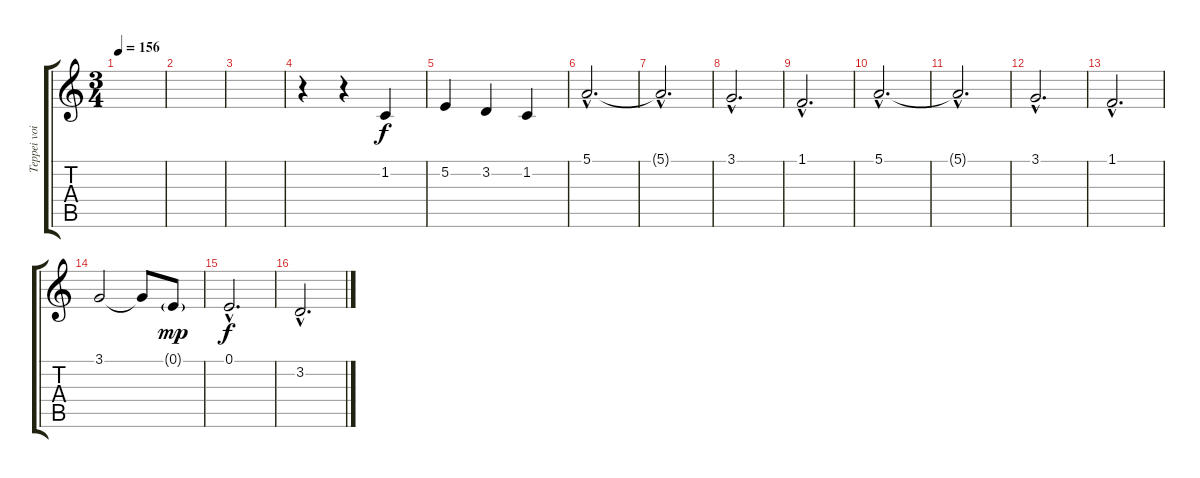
\track ("Teppei voice" "Teppei voi") {instrument clarinet}
\staff {score tabs}
\tuning (E4 B3 G3 D3 A2 E2) {hide}
\ts (3 4)
\tempo 156
\clef g2
\ks c
|
|
|
r.4 r.4 1.2.4 |
5.2.4 3.2.4 1.2.4 |
5.1{hac}.2{d} |
5.1{hac t}.2{d} |
3.1{hac}.2{d} |
1.1{hac}.2{d} |
5.1{hac}.2{d} |
5.1{hac t}.2{d} |
3.1{hac}.2{d} |
1.1{hac}.2{d} |
3.1.2 3.1{t}.8 0.1{g}.8{dy mp} |
0.1{hac}.2{d dy f} |
3.2{hac}.2{d}
